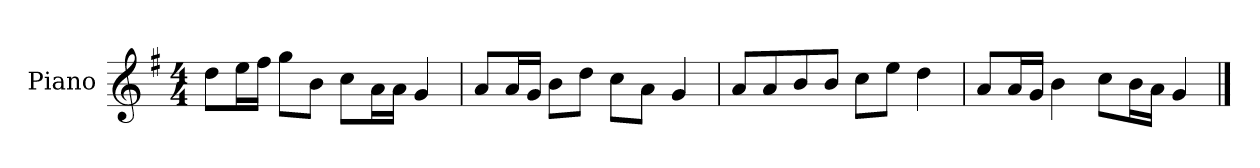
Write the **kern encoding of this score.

**kern
*part1
*staff1
*I"Piano
*I'P-no
*clefG2
*k[f#]
*M4/4
*MM90
=1
8dd\L
16ee\L
16ff#\JJ
8gg\L
8b\J
8cc\L
16a\L
16a\JJ
4g/
=2
8a/L
16a/L
16g/JJ
8b\L
8dd\J
8cc\L
8a\J
4g/
=3
8a/L
8a/
8b/
8b/J
8cc\L
8ee\J
4dd\
=4
8a/L
16a/L
16g/JJ
4b\
8cc\L
16b\L
16a\JJ
4g/
==
*-
